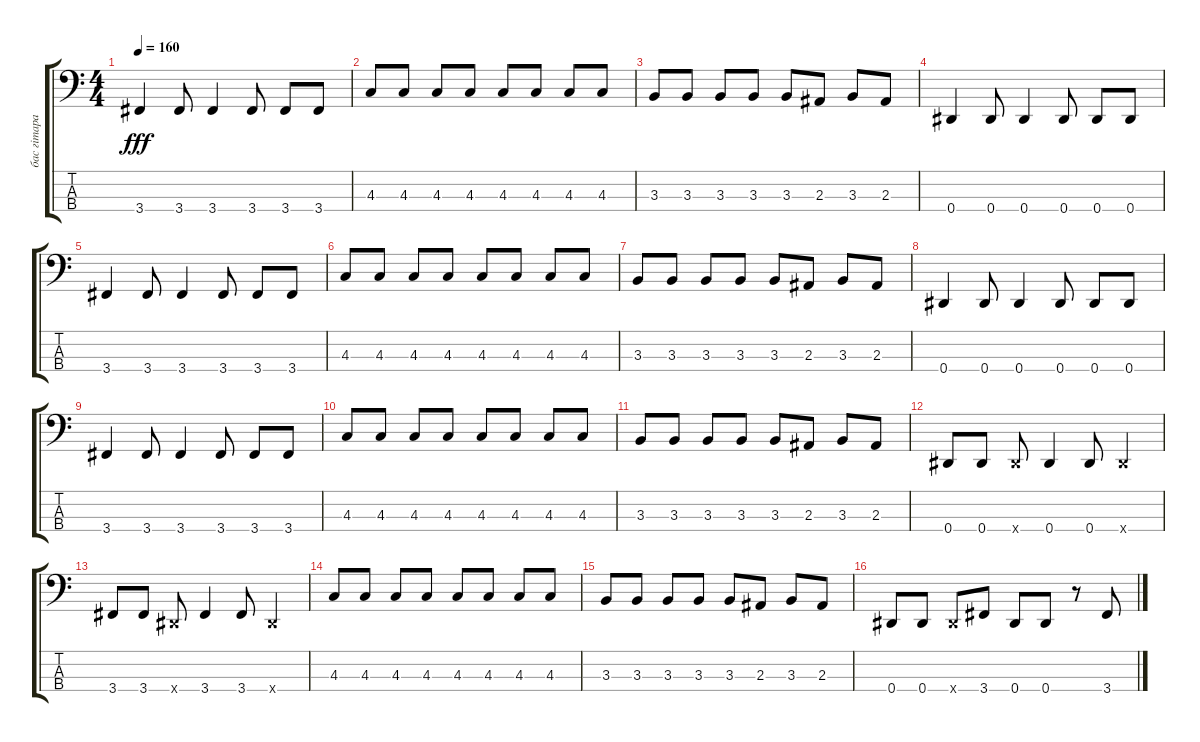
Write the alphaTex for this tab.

\track ("бас гiтара Алесь" "бас гiтара") {instrument electricbassfinger}
\staff {score tabs}
\tuning (Gb2 Db2 Ab1 Eb1) {hide}
\ts (4 4)
\tempo 160
\clef f4
\ks c
3.4.4{dy fff} 3.4.8 3.4.4 3.4.8 3.4.8 3.4.8 |
4.3.8 4.3.8 4.3.8 4.3.8 4.3.8 4.3.8 4.3.8 4.3.8 |
3.3.8 3.3.8 3.3.8 3.3.8 3.3.8 2.3.8 3.3.8 2.3.8 |
0.4.4 0.4.8 0.4.4 0.4.8 0.4.8 0.4.8 |
3.4.4 3.4.8 3.4.4 3.4.8 3.4.8 3.4.8 |
4.3.8 4.3.8 4.3.8 4.3.8 4.3.8 4.3.8 4.3.8 4.3.8 |
3.3.8 3.3.8 3.3.8 3.3.8 3.3.8 2.3.8 3.3.8 2.3.8 |
0.4.4 0.4.8 0.4.4 0.4.8 0.4.8 0.4.8 |
3.4.4 3.4.8 3.4.4 3.4.8 3.4.8 3.4.8 |
4.3.8 4.3.8 4.3.8 4.3.8 4.3.8 4.3.8 4.3.8 4.3.8 |
3.3.8 3.3.8 3.3.8 3.3.8 3.3.8 2.3.8 3.3.8 2.3.8 |
0.4.8 0.4.8 0.4{x}.8 0.4.4 0.4.8 0.4{x}.4 |
3.4.8 3.4.8 0.4{x}.8 3.4.4 3.4.8 0.4{x}.4 |
4.3.8 4.3.8 4.3.8 4.3.8 4.3.8 4.3.8 4.3.8 4.3.8 |
3.3.8 3.3.8 3.3.8 3.3.8 3.3.8 2.3.8 3.3.8 2.3.8 |
0.4.8 0.4.8 0.4{x}.8 3.4.8 0.4.8 0.4.8 r.8 3.4.8
